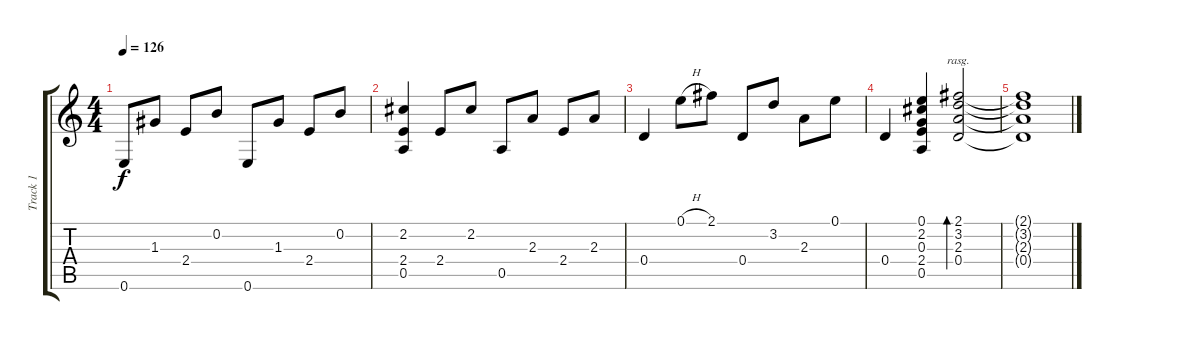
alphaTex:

\track ("Track 1" "Track 1") {instrument acousticguitarsteel}
\staff {score tabs}
\tuning (E4 B3 G3 D3 A2 E2) {hide}
\ts (4 4)
\tempo 126
\clef g2
\ks c
0.6.8{dy f} 1.3.8 2.4.8 0.2.8 0.6.8 1.3.8 2.4.8 0.2.8 |
(2.2 2.4 0.5).4 2.4.8 2.2.8 0.5.8 2.3.8 2.4.8 2.3.8 |
0.4.4 0.1{h}.8 2.1.8 0.4.8 3.2.8 2.3.8 0.1.8 |
0.4.4 (0.1 2.2 0.3 2.4 0.5).4 (2.1 3.2 2.3 0.4).2{bd 480 rasg ii} |
(2.1{t} 3.2{t} 2.3{t} 0.4{t}).1
